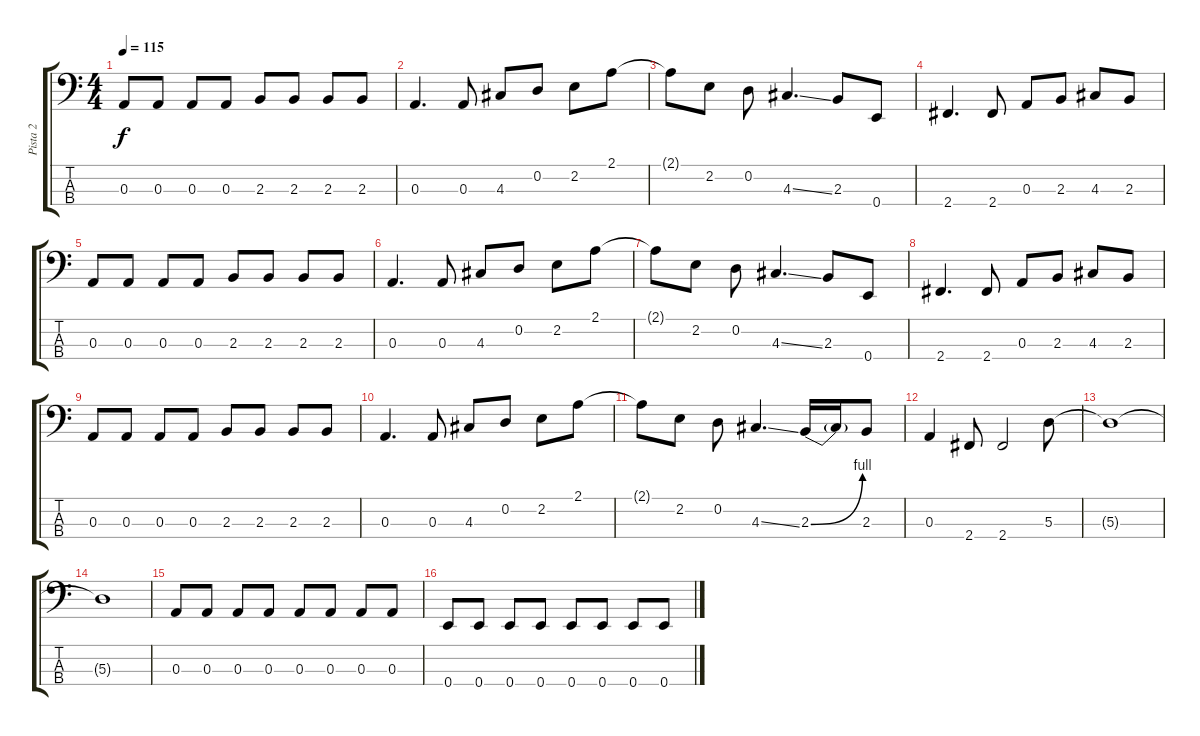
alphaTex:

\track ("Pista 2" "Pista 2") {instrument electricbassfinger}
\staff {score tabs}
\tuning (G2 D2 A1 E1) {hide}
\ts (4 4)
\tempo 115
\clef f4
\ks c
0.3.8{dy f} 0.3.8 0.3.8 0.3.8 2.3.8 2.3.8 2.3.8 2.3.8 |
0.3.4{d} 0.3.8 4.3.8 0.2.8 2.2.8 2.1.8 |
2.1{t}.8 2.2.8 0.2.8 4.3{ss}.4{d} 2.3.8 0.4.8 |
2.4.4{d} 2.4.8 0.3.8 2.3.8 4.3.8 2.3.8 |
0.3.8 0.3.8 0.3.8 0.3.8 2.3.8 2.3.8 2.3.8 2.3.8 |
0.3.4{d} 0.3.8 4.3.8 0.2.8 2.2.8 2.1.8 |
2.1{t}.8 2.2.8 0.2.8 4.3{ss}.4{d} 2.3.8 0.4.8 |
2.4.4{d} 2.4.8 0.3.8 2.3.8 4.3.8 2.3.8 |
0.3.8 0.3.8 0.3.8 0.3.8 2.3.8 2.3.8 2.3.8 2.3.8 |
0.3.4{d} 0.3.8 4.3.8 0.2.8 2.2.8 2.1.8 |
2.1{t}.8 2.2.8 0.2.8 4.3{ss}.4{d} 2.3{be (bend 0 0 60 4)}.16 2.3{t}.16 2.3.8 |
0.3.4 2.4.8 2.4.2 5.3.8 |
5.3{t}.1 |
5.3{t}.1 |
0.3.8 0.3.8 0.3.8 0.3.8 0.3.8 0.3.8 0.3.8 0.3.8 |
0.4.8 0.4.8 0.4.8 0.4.8 0.4.8 0.4.8 0.4.8 0.4.8
